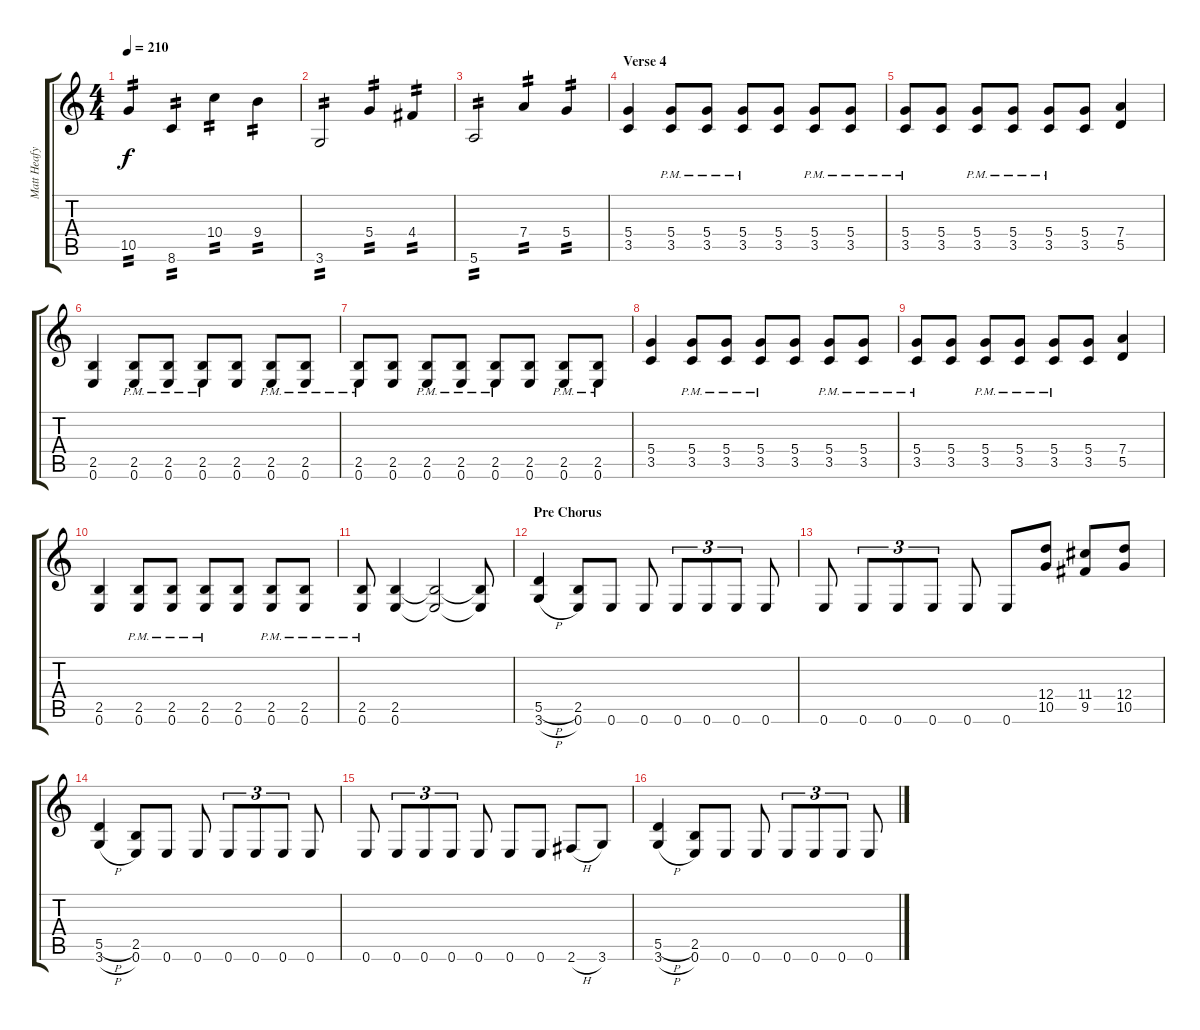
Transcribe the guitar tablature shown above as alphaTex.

\track ("Matt Heafy" "Matt Heafy") {instrument distortionguitar}
\staff {score tabs}
\tuning (E4 B3 G3 D3 A2 E2) {hide}
\ts (4 4)
\tempo 210
\clef g2
\ks c
10.5.4{tp 2 dy f} 8.6.4{tp 2} 10.4.4{tp 2} 9.4.4{tp 2} |
3.6.2{tp 2} 5.4.4{tp 2} 4.4.4{tp 2} |
5.6.2{tp 2} 7.4.4{tp 2} 5.4.4{tp 2} |
\section ("" "Verse 4")
(5.4 3.5).4 (5.4{pm} 3.5{pm}).8 (5.4{pm} 3.5{pm}).8 (5.4{pm} 3.5{pm}).8 (5.4 3.5).8 (5.4{pm} 3.5{pm}).8 (5.4{pm} 3.5{pm}).8 |
(5.4{pm} 3.5{pm}).8 (5.4 3.5).8 (5.4{pm} 3.5{pm}).8 (5.4{pm} 3.5{pm}).8 (5.4{pm} 3.5{pm}).8 (5.4 3.5).8 (7.4 5.5).4 |
(2.5 0.6).4 (2.5{pm} 0.6{pm}).8 (2.5{pm} 0.6{pm}).8 (2.5{pm} 0.6{pm}).8 (2.5 0.6).8 (2.5{pm} 0.6{pm}).8 (2.5{pm} 0.6{pm}).8 |
(2.5{pm} 0.6{pm}).8 (2.5 0.6).8 (2.5{pm} 0.6{pm}).8 (2.5{pm} 0.6{pm}).8 (2.5{pm} 0.6{pm}).8 (2.5 0.6).8 (2.5{pm} 0.6{pm}).8 (2.5{pm} 0.6{pm}).8 |
(5.4 3.5).4 (5.4{pm} 3.5{pm}).8 (5.4{pm} 3.5{pm}).8 (5.4{pm} 3.5{pm}).8 (5.4 3.5).8 (5.4{pm} 3.5{pm}).8 (5.4{pm} 3.5{pm}).8 |
(5.4{pm} 3.5{pm}).8 (5.4 3.5).8 (5.4{pm} 3.5{pm}).8 (5.4{pm} 3.5{pm}).8 (5.4{pm} 3.5{pm}).8 (5.4 3.5).8 (7.4 5.5).4 |
(2.5 0.6).4 (2.5{pm} 0.6{pm}).8 (2.5{pm} 0.6{pm}).8 (2.5{pm} 0.6{pm}).8 (2.5 0.6).8 (2.5{pm} 0.6{pm}).8 (2.5{pm} 0.6{pm}).8 |
(2.5{pm} 0.6{pm}).8 (2.5 0.6).4 (2.5{t} 0.6{t}).2 (2.5{t} 0.6{t}).8 |
\section ("" "Pre Chorus")
(5.5{h} 3.6{h}).4 (2.5 0.6).8 0.6.8 0.6.8 0.6.8{tu (3 2)} 0.6.8{tu (3 2)} 0.6.8{tu (3 2)} 0.6.8 |
0.6.8 0.6.8{tu (3 2)} 0.6.8{tu (3 2)} 0.6.8{tu (3 2)} 0.6.8 0.6.8 (12.4 10.5).8 (11.4 9.5).8 (12.4 10.5).8 |
(5.5{h} 3.6{h}).4 (2.5 0.6).8 0.6.8 0.6.8 0.6.8{tu (3 2)} 0.6.8{tu (3 2)} 0.6.8{tu (3 2)} 0.6.8 |
0.6.8 0.6.8{tu (3 2)} 0.6.8{tu (3 2)} 0.6.8{tu (3 2)} 0.6.8 0.6.8 0.6.8 2.6{h}.8 3.6.8 |
(5.5{h} 3.6{h}).4 (2.5 0.6).8 0.6.8 0.6.8 0.6.8{tu (3 2)} 0.6.8{tu (3 2)} 0.6.8{tu (3 2)} 0.6.8
